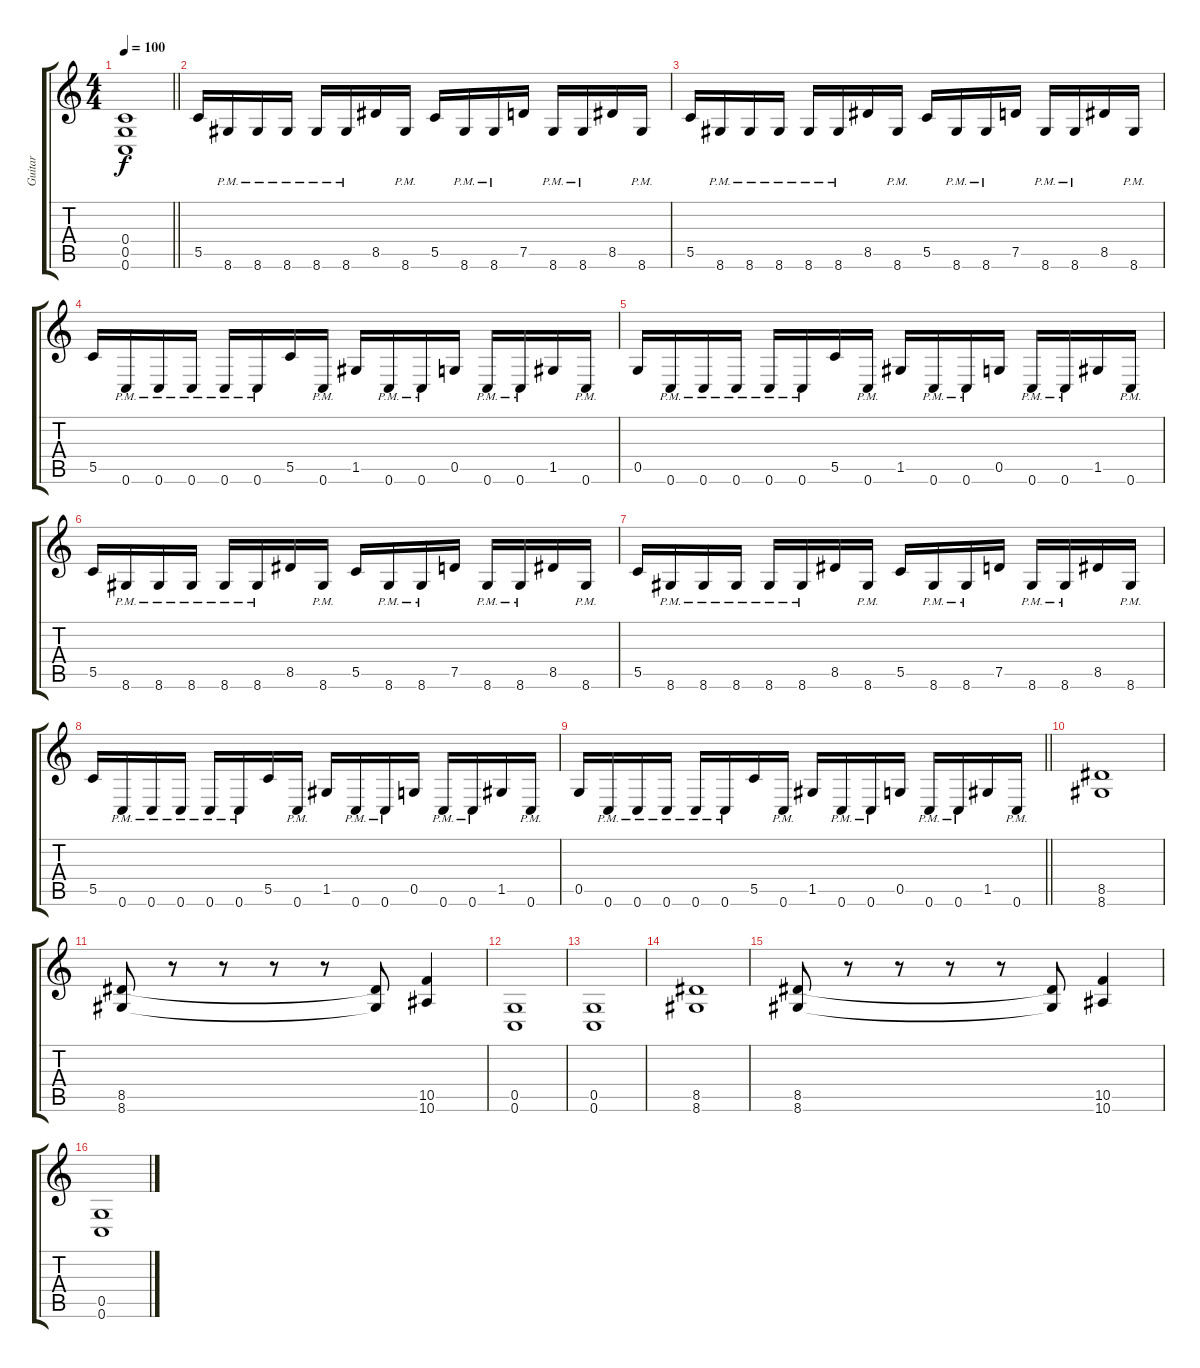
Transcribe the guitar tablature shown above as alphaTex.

\track ("Guitar" "Guitar") {instrument distortionguitar}
\staff {score tabs}
\tuning (D4 A3 F3 C3 G2 C2) {hide}
\ts (4 4)
\tempo 100
\clef g2
\barLineRight lightlight
\ks c
(0.4 0.5 0.6).1{dy f} |
\section ("" "")
5.5.16 8.6{pm}.16 8.6{pm}.16 8.6{pm}.16 8.6{pm}.16 8.6{pm}.16 8.5.16 8.6{pm}.16 5.5.16 8.6{pm}.16 8.6{pm}.16 7.5.16 8.6{pm}.16 8.6{pm}.16 8.5.16 8.6{pm}.16 |
5.5.16 8.6{pm}.16 8.6{pm}.16 8.6{pm}.16 8.6{pm}.16 8.6{pm}.16 8.5.16 8.6{pm}.16 5.5.16 8.6{pm}.16 8.6{pm}.16 7.5.16 8.6{pm}.16 8.6{pm}.16 8.5.16 8.6{pm}.16 |
5.5.16 0.6{pm}.16 0.6{pm}.16 0.6{pm}.16 0.6{pm}.16 0.6{pm}.16 5.5.16 0.6{pm}.16 1.5.16 0.6{pm}.16 0.6{pm}.16 0.5.16 0.6{pm}.16 0.6{pm}.16 1.5.16 0.6{pm}.16 |
0.5.16 0.6{pm}.16 0.6{pm}.16 0.6{pm}.16 0.6{pm}.16 0.6{pm}.16 5.5.16 0.6{pm}.16 1.5.16 0.6{pm}.16 0.6{pm}.16 0.5.16 0.6{pm}.16 0.6{pm}.16 1.5.16 0.6{pm}.16 |
5.5.16 8.6{pm}.16 8.6{pm}.16 8.6{pm}.16 8.6{pm}.16 8.6{pm}.16 8.5.16 8.6{pm}.16 5.5.16 8.6{pm}.16 8.6{pm}.16 7.5.16 8.6{pm}.16 8.6{pm}.16 8.5.16 8.6{pm}.16 |
5.5.16 8.6{pm}.16 8.6{pm}.16 8.6{pm}.16 8.6{pm}.16 8.6{pm}.16 8.5.16 8.6{pm}.16 5.5.16 8.6{pm}.16 8.6{pm}.16 7.5.16 8.6{pm}.16 8.6{pm}.16 8.5.16 8.6{pm}.16 |
5.5.16 0.6{pm}.16 0.6{pm}.16 0.6{pm}.16 0.6{pm}.16 0.6{pm}.16 5.5.16 0.6{pm}.16 1.5.16 0.6{pm}.16 0.6{pm}.16 0.5.16 0.6{pm}.16 0.6{pm}.16 1.5.16 0.6{pm}.16 |
\barLineRight lightlight
0.5.16 0.6{pm}.16 0.6{pm}.16 0.6{pm}.16 0.6{pm}.16 0.6{pm}.16 5.5.16 0.6{pm}.16 1.5.16 0.6{pm}.16 0.6{pm}.16 0.5.16 0.6{pm}.16 0.6{pm}.16 1.5.16 0.6{pm}.16 |
\section ("" "")
(8.5 8.6).1 |
(8.5 8.6).8 r.8 r.8 r.8 r.8 (8.5{t} 8.6{t}).8 (10.5 10.6).4 |
(0.5 0.6).1 |
(0.5 0.6).1 |
(8.5 8.6).1 |
(8.5 8.6).8 r.8 r.8 r.8 r.8 (8.5{t} 8.6{t}).8 (10.5 10.6).4 |
(0.5 0.6).1
